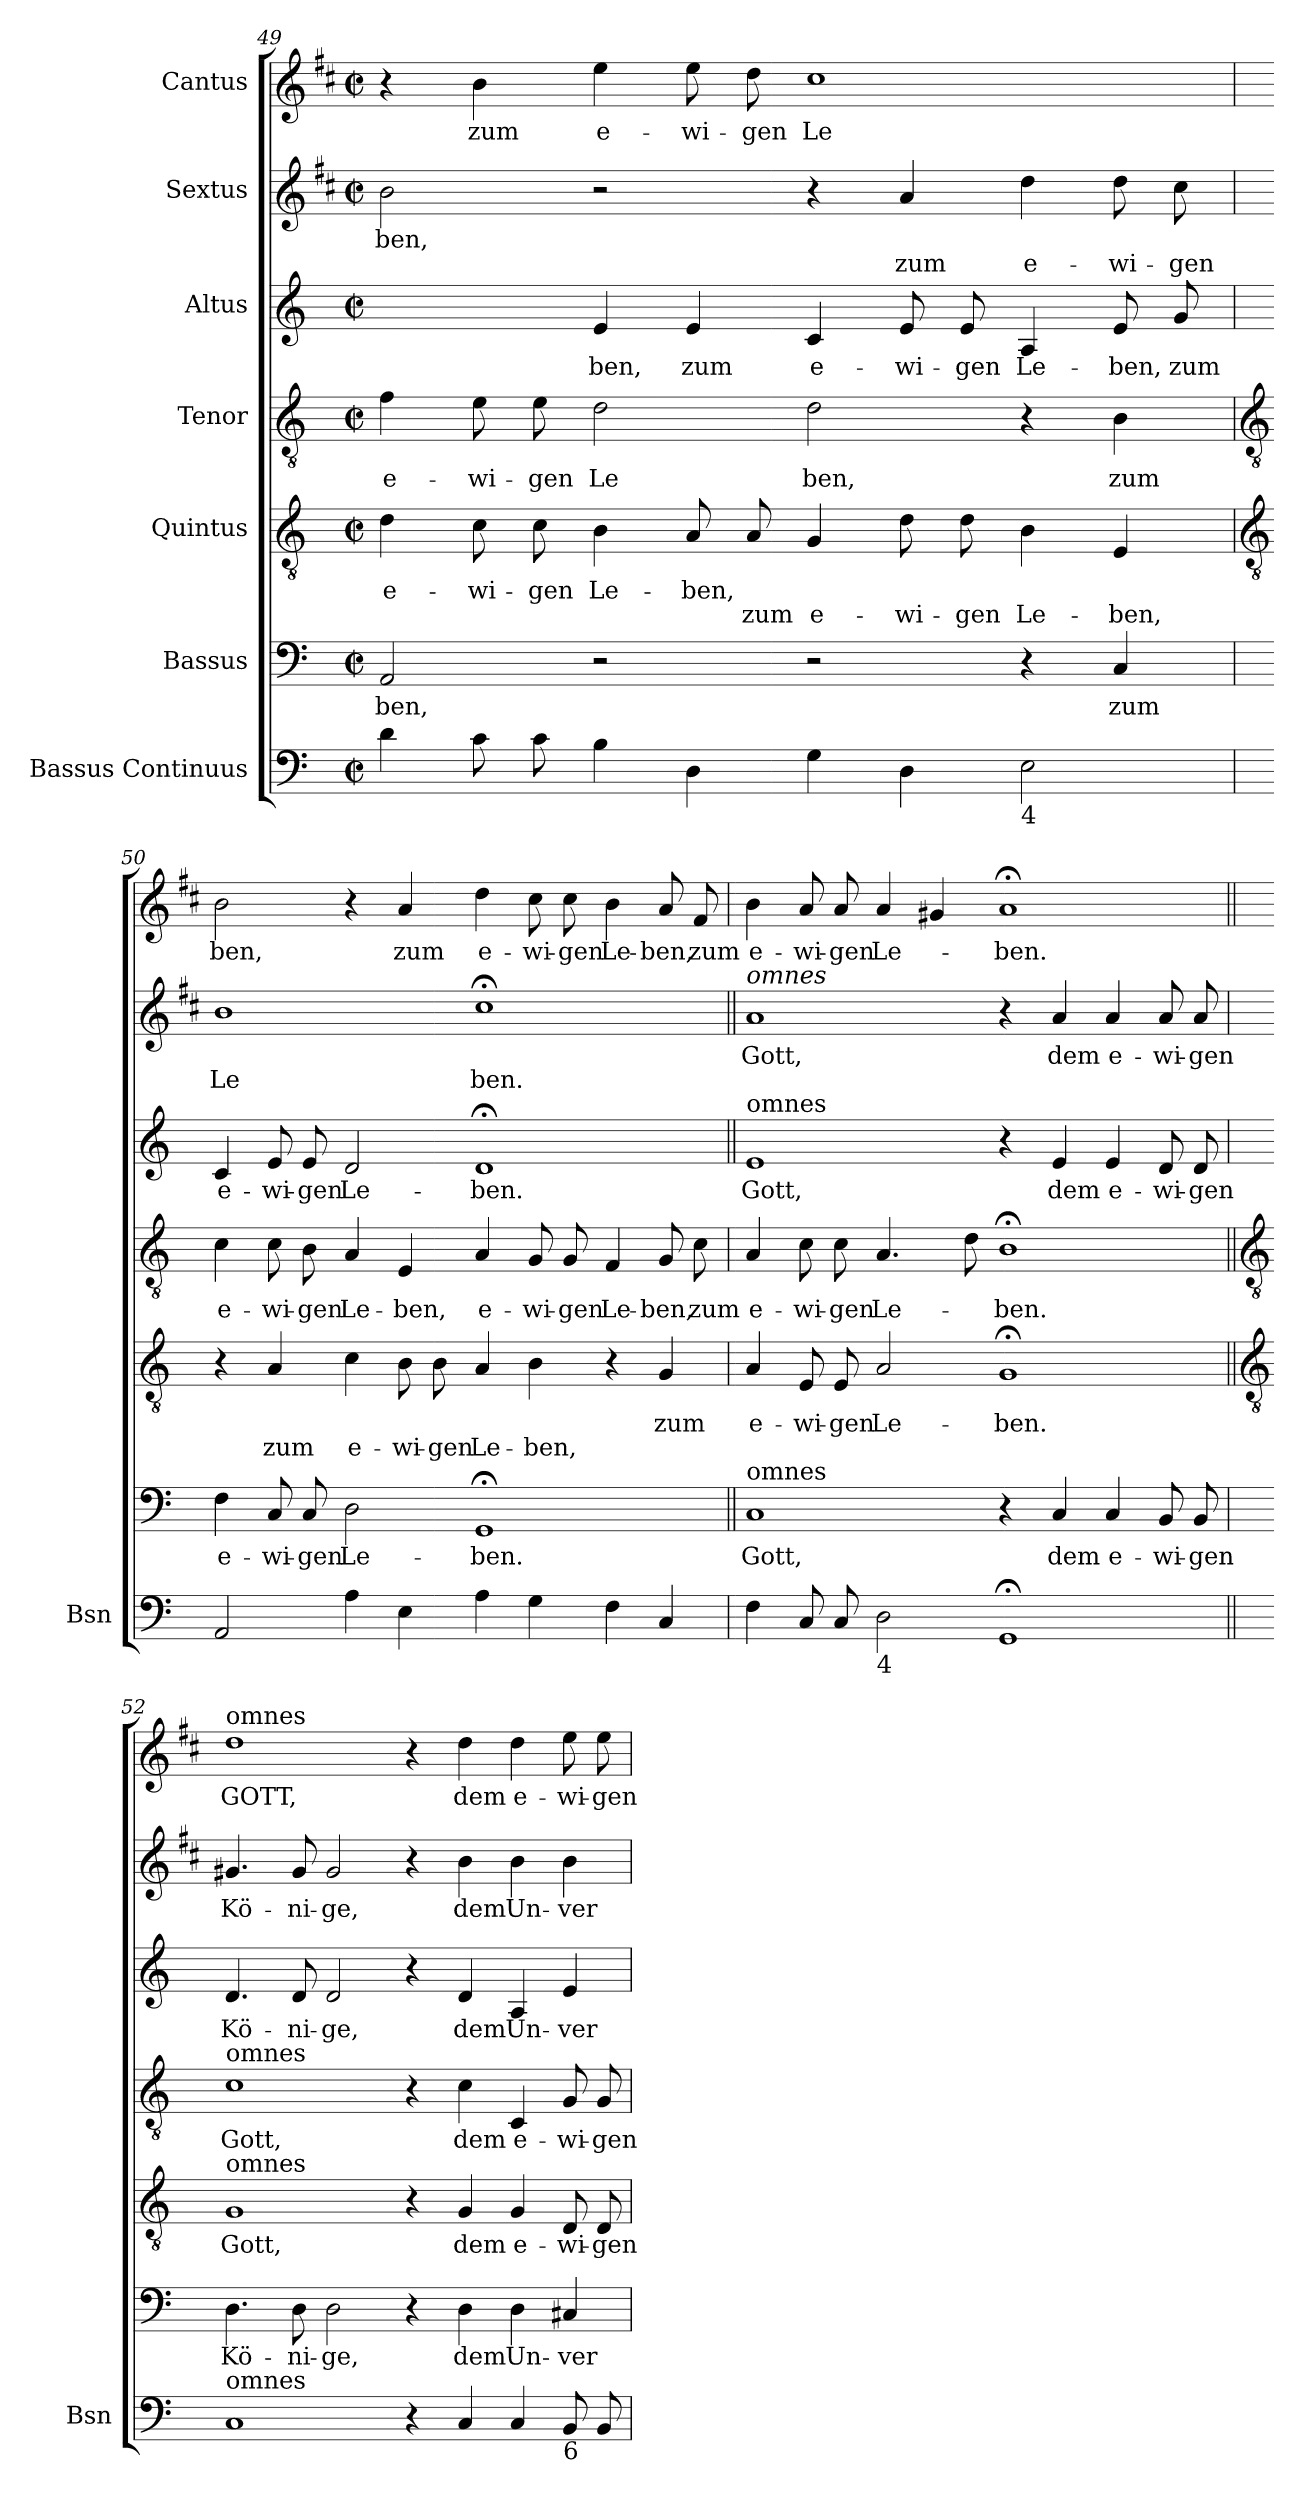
**kern	**kern	**text	**kern	**text	**text	**kern	**text	**kern	**text	**kern	**text	**text	**kern	**text
*part7	*part6	*part6	*part5	*part5	*part5	*part4	*part4	*part3	*part3	*part2	*part2	*part2	*part1	*part1
*staff7	*staff6	*staff6	*staff5	*staff5	*staff5	*staff4	*staff4	*staff3	*staff3	*staff2	*staff2	*staff2	*staff1	*staff1
*I"Bassus Continuus	*I"Bassus	*	*I"Quintus	*	*	*I"Tenor	*	*I"Altus	*	*I"Sextus	*	*	*I"Cantus	*
*I'Bsn	*	*	*	*	*	*	*	*	*	*	*	*	*	*
!!LO:LB:g=z
*clefF4	*clefF4	*	*clefGv2	*	*	*clefGv2	*	*clefG2	*	*clefG2	*	*	*clefG2	*
*	*	*	*	*	*	*	*	*	*	*ITrd1c2	*	*	*ITrd1c2	*
*k[]	*k[]	*	*k[]	*	*	*k[]	*	*k[]	*	*k[]	*	*	*k[]	*
*C:	*C:	*	*C:	*	*	*C:	*	*C:	*	*C:	*	*	*C:	*
*M4/2	*M4/2	*	*M4/2	*	*	*M4/2	*	*M4/2	*	*M4/2	*	*	*M4/2	*
*met(c|)	*met(c|)	*	*met(c|)	*	*	*met(c|)	*	*met(c|)	*	*met(c|)	*	*	*met(c|)	*
=49	=49	=49	=49	=49	=49	=49	=49	=49	=49	=49	=49	=49	=49	=49
!	!	!LO:LY:b	!	!LO:LY:b	!	!	!LO:LY:b	!	!	!	!LO:LY:b	!	!	!
4d	2AA	-ben,	4d	e-	.	4f	e-	2eyy]	.	2a	ben,	.	4r	.
!	!	!	!	!LO:LY:b	!	!	!LO:LY:b	!	!	!	!	!	!	!LO:LY:b
8c	.	.	8c	-wi-	.	8e	-wi-	.	.	.	.	.	4a	zum
!	!	!	!	!LO:LY:b	!	!	!LO:LY:b	!	!	!	!	!	!	!
8c	.	.	8c	-gen	.	8e	-gen	.	.	.	.	.	.	.
!	!	!	!	!LO:LY:b	!	!	!LO:LY:b	!	!LO:LY:b	!	!	!	!	!LO:LY:b
4B	2r	.	4B	Le-	.	2d	Le	4e	-ben,	2r	.	.	4dd	e-
!	!	!	!	!LO:LY:b	!	!	!	!	!LO:LY:b	!	!	!	!	!LO:LY:b
4D	.	.	8A	-ben,	.	.	.	4e	zum	.	.	.	8dd	-wi-
!	!	!	!	!	!LO:LY:b	!	!	!	!	!	!	!	!	!LO:LY:b
.	.	.	8A	.	zum	.	.	.	.	.	.	.	8cc	-gen
!	!	!	!	!	!LO:LY:b	!	!LO:LY:b	!	!LO:LY:b	!	!	!	!	!LO:LY:b
4G	2r	.	4G	.	e-	2d	ben,	4c	e-	4r	.	.	1b	Le
!	!	!	!	!	!LO:LY:b	!	!	!	!LO:LY:b	!	!	!LO:LY:b	!	!
4D	.	.	8d	.	-wi-	.	.	8e	-wi-	4g	.	zum	.	.
!	!	!	!	!	!LO:LY:b	!	!	!	!LO:LY:b	!	!	!	!	!
.	.	.	8d	.	-gen	.	.	8e	-gen	.	.	.	.	.
!LO:TX:b:t=4	!	!	!	!	!	!	!	!	!	!	!	!	!	!
!	!	!	!	!	!LO:LY:b	!	!	!	!LO:LY:b	!	!	!LO:LY:b	!	!
2E	4r	.	4B	.	Le-	4r	.	4A	Le-	4cc	.	e-	.	.
!	!	!LO:LY:b	!	!	!LO:LY:b	!	!LO:LY:b	!	!LO:LY:b	!	!	!LO:LY:b	!	!
.	4C	zum	4E	.	-ben,	4B	zum	8e	-ben,	8cc	.	-wi-	.	.
!	!	!	!	!	!	!	!	!	!LO:LY:b	!	!	!LO:LY:b	!	!
.	.	.	.	.	.	.	.	8g	zum	8b	.	-gen	.	.
!!LO:LB:g=z
=50	=50	=50	=50	=50	=50	=50	=50	=50	=50	=50	=50	=50	=50	=50
*	*	*	*clefGv2	*	*	*clefGv2	*	*	*	*	*	*	*	*
!	!	!LO:LY:b	!	!	!	!	!LO:LY:b	!	!LO:LY:b	!	!	!LO:LY:b	!	!LO:LY:b
2AA	4F	e-	4r	.	.	4c	e-	4c	e-	1a	.	Le	2a	ben,
!	!	!LO:LY:b	!	!	!LO:LY:b	!	!LO:LY:b	!	!LO:LY:b	!	!	!	!	!
.	8C	-wi-	4A	.	zum	8c	-wi-	8e	-wi-	.	.	.	.	.
!	!	!LO:LY:b	!	!	!	!	!LO:LY:b	!	!LO:LY:b	!	!	!	!	!
.	8C	-gen	.	.	.	8B	-gen	8e	-gen	.	.	.	.	.
!	!	!LO:LY:b	!	!	!LO:LY:b	!	!LO:LY:b	!	!LO:LY:b	!	!	!	!	!
4A	2D	Le-	4c	.	e-	4A	Le-	2d	Le-	.	.	.	4r	.
!	!	!	!	!	!LO:LY:b	!	!LO:LY:b	!	!	!	!	!	!	!LO:LY:b
4E	.	.	8B	.	-wi-	4E	-ben,	.	.	.	.	.	4g	zum
!	!	!	!	!	!LO:LY:b	!	!	!	!	!	!	!	!	!
.	.	.	8B	.	-gen	.	.	.	.	.	.	.	.	.
!	!	!LO:LY:b	!	!	!LO:LY:b	!	!LO:LY:b	!	!LO:LY:b	!	!	!LO:LY:b	!	!LO:LY:b
4A	1GG;<	-ben.	4A	.	Le-	4A	e-	1d;<	-ben.	1b;<	.	ben.	4cc	e-
!	!	!	!	!	!LO:LY:b	!	!LO:LY:b	!	!	!	!	!	!	!LO:LY:b
4G	.	.	4B	.	-ben,	8G	-wi-	.	.	.	.	.	8b	-wi-
!	!	!	!	!	!	!	!LO:LY:b	!	!	!	!	!	!	!LO:LY:b
.	.	.	.	.	.	8G	-gen	.	.	.	.	.	8b	-gen
!	!	!	!	!	!	!	!LO:LY:b	!	!	!	!	!	!	!LO:LY:b
4F	.	.	4r	.	.	4F	Le-	.	.	.	.	.	4a	Le-
!	!	!	!	!LO:LY:b	!	!	!LO:LY:b	!	!	!	!	!	!	!LO:LY:b
4C	.	.	4G	zum	.	8G	-ben,	.	.	.	.	.	8g	-ben,
!	!	!	!	!	!	!	!LO:LY:b	!	!	!	!	!	!	!LO:LY:b
.	.	.	.	.	.	8c	zum	.	.	.	.	.	8e	zum
!!LO:LB:g=z
=51	=51||	=51	=51	=51	=51	=51	=51	=51||	=51	=51||	=51	=51	=51	=51
!	!	!	!	!	!	!	!	!	!	!LO:TX:a:i:t=omnes	!	!	!	!
!	!	!	!	!	!	!	!	!LO:TX:a:t=omnes	!	!	!	!	!	!
!	!LO:TX:a:t=omnes	!	!	!	!	!	!	!	!	!	!	!	!	!
!	!	!LO:LY:b	!	!LO:LY:b	!	!	!LO:LY:b	!	!LO:LY:b	!	!LO:LY:b	!	!	!LO:LY:b
4F	1C	Gott,	4A	e-	.	4A	e-	1e	Gott,	1g	Gott,	.	4a	e-
!	!	!	!	!LO:LY:b	!	!	!LO:LY:b	!	!	!	!	!	!	!LO:LY:b
8C	.	.	8E	-wi-	.	8c	-wi-	.	.	.	.	.	8g	-wi-
!	!	!	!	!LO:LY:b	!	!	!LO:LY:b	!	!	!	!	!	!	!LO:LY:b
8C	.	.	8E	-gen	.	8c	-gen	.	.	.	.	.	8g	-gen
!LO:TX:b:t=4	!	!	!	!	!	!	!	!	!	!	!	!	!	!
!	!	!	!	!LO:LY:b	!	!	!LO:LY:b	!	!	!	!	!	!	!LO:LY:b
2D	.	.	2A	Le-	.	4.A	Le-	.	.	.	.	.	4g	Le-
.	.	.	.	.	.	.	.	.	.	.	.	.	4f#X	.
.	.	.	.	.	.	8d	.	.	.	.	.	.	.	.
!	!	!	!	!LO:LY:b	!	!	!LO:LY:b	!	!	!	!	!	!	!LO:LY:b
1GG;<	4r	.	1G;<	-ben.	.	1B;<	-ben.	4r	.	4r	.	.	1g;<	-ben.
!	!	!LO:LY:b	!	!	!	!	!	!	!LO:LY:b	!	!LO:LY:b	!	!	!
.	4C	dem	.	.	.	.	.	4e	dem	4g	dem	.	.	.
!	!	!LO:LY:b	!	!	!	!	!	!	!LO:LY:b	!	!LO:LY:b	!	!	!
.	4C	e-	.	.	.	.	.	4e	e-	4g	e-	.	.	.
!	!	!LO:LY:b	!	!	!	!	!	!	!LO:LY:b	!	!LO:LY:b	!	!	!
.	8BB	-wi-	.	.	.	.	.	8d	-wi-	8g	-wi-	.	.	.
!	!	!LO:LY:b	!	!	!	!	!	!	!LO:LY:b	!	!LO:LY:b	!	!	!
.	8BB	-gen	.	.	.	.	.	8d	-gen	8g	-gen	.	.	.
!!LO:LB:g=z
=52||	=52	=52||	=52||	=52||	=52||	=52||	=52||	=52	=52||	=52	=52||	=52||	=52||	=52||
*	*	*	*clefGv2	*	*	*clefGv2	*	*	*	*	*	*	*	*
!	!	!	!	!	!	!	!	!	!	!	!	!	!LO:TX:a:t=omnes	!
!	!	!	!	!	!	!LO:TX:a:t=omnes	!	!	!	!	!	!	!	!
!	!	!	!LO:TX:a:t=omnes	!	!	!	!	!	!	!	!	!	!	!
!LO:TX:a:t=omnes	!	!	!	!	!	!	!	!	!	!	!	!	!	!
!	!	!LO:LY:b	!	!LO:LY:b	!	!	!LO:LY:b	!	!LO:LY:b	!	!LO:LY:b	!	!	!LO:LY:b
1C	4.D	Kö-	1G	Gott,	.	1c	Gott,	4.d	Kö-	4.f#X	Kö-	.	1cc	GOTT,
!	!	!LO:LY:b	!	!	!	!	!	!	!LO:LY:b	!	!LO:LY:b	!	!	!
.	8D	-ni-	.	.	.	.	.	8d	-ni-	8f#	-ni-	.	.	.
!	!	!LO:LY:b	!	!	!	!	!	!	!LO:LY:b	!	!LO:LY:b	!	!	!
.	2D	-ge,	.	.	.	.	.	2d	-ge,	2f#	-ge,	.	.	.
4r	4r	.	4r	.	.	4r	.	4r	.	4r	.	.	4r	.
!	!	!LO:LY:b	!	!LO:LY:b	!	!	!LO:LY:b	!	!LO:LY:b	!	!LO:LY:b	!	!	!LO:LY:b
4C	4D	dem	4G	dem	.	4c	dem	4d	dem	4a	dem	.	4cc	dem
!	!	!LO:LY:b	!	!LO:LY:b	!	!	!LO:LY:b	!	!LO:LY:b	!	!LO:LY:b	!	!	!LO:LY:b
4C	4D	Un-	4G	e-	.	4C	e-	4A	Un-	4a	Un-	.	4cc	e-
!LO:TX:b:t=6	!	!	!	!	!	!	!	!	!	!	!	!	!	!
!	!	!LO:LY:b	!	!LO:LY:b	!	!	!LO:LY:b	!	!LO:LY:b	!	!LO:LY:b	!	!	!LO:LY:b
8BB	4C#X	-ver-	8D	-wi-	.	8G	-wi-	4e	-ver-	4a	-ver-	.	8dd	-wi-
!	!	!	!	!LO:LY:b	!	!	!LO:LY:b	!	!	!	!	!	!	!LO:LY:b
8BB	.	.	8D	-gen	.	8G	-gen	.	.	.	.	.	8dd	-gen
=	=	=	=	=	=	=	=	=	=	=	=	=	=	=
*-	*-	*-	*-	*-	*-	*-	*-	*-	*-	*-	*-	*-	*-	*-
